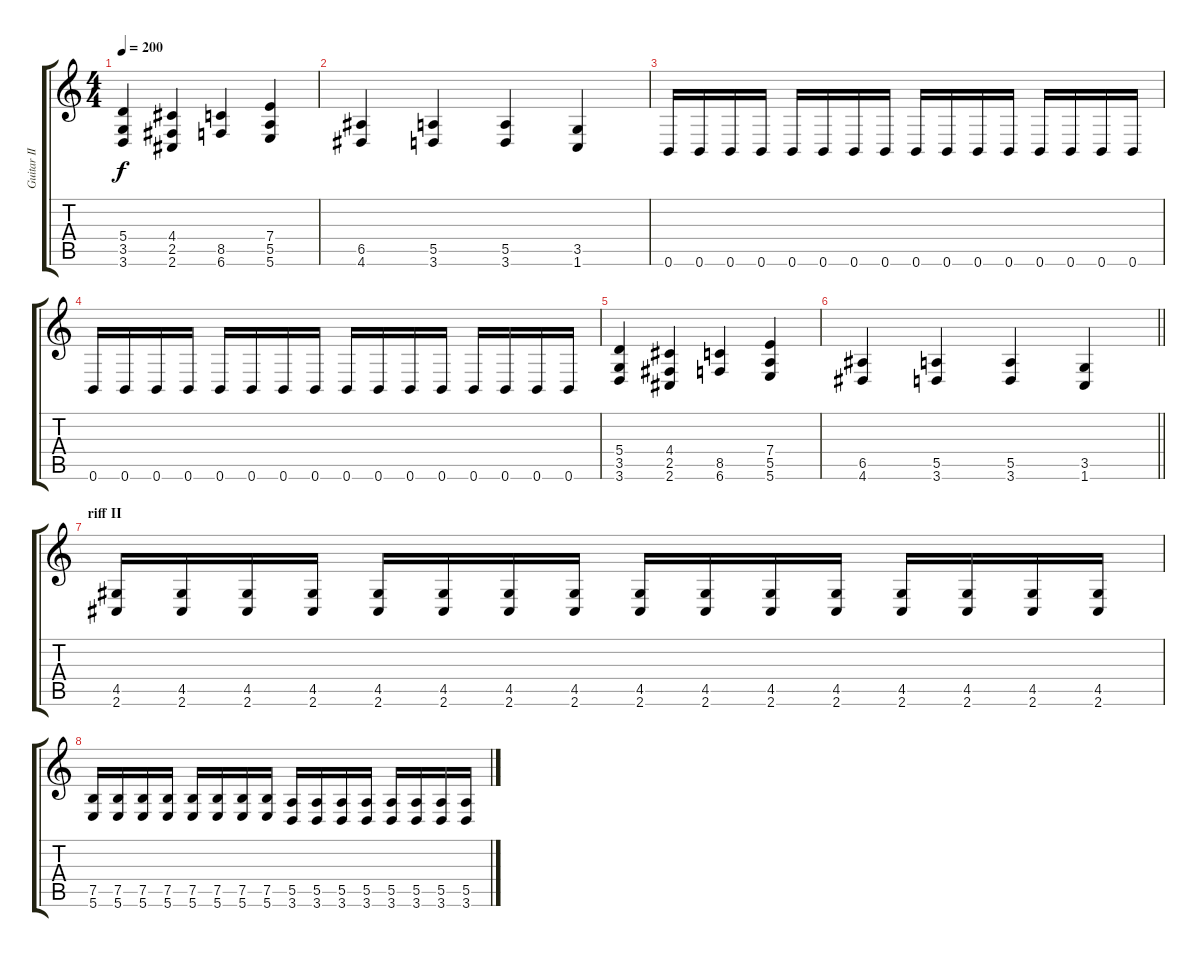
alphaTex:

\track ("Guitar II" "Guitar II") {instrument distortionguitar}
\staff {score tabs}
\tuning (B3 Gb3 D3 A2 E2 B1) {hide}
\ts (4 4)
\tempo 200
\clef g2
\ks c
(5.4 3.5 3.6).4{dy f} (4.4 2.5 2.6).4 (8.5 6.6).4 (7.4 5.5 5.6).4 |
(6.5 4.6).4 (5.5 3.6).4 (5.5 3.6).4 (3.5 1.6).4 |
0.6.16 0.6.16 0.6.16 0.6.16 0.6.16 0.6.16 0.6.16 0.6.16 0.6.16 0.6.16 0.6.16 0.6.16 0.6.16 0.6.16 0.6.16 0.6.16 |
0.6.16 0.6.16 0.6.16 0.6.16 0.6.16 0.6.16 0.6.16 0.6.16 0.6.16 0.6.16 0.6.16 0.6.16 0.6.16 0.6.16 0.6.16 0.6.16 |
(5.4 3.5 3.6).4 (4.4 2.5 2.6).4 (8.5 6.6).4 (7.4 5.5 5.6).4 |
\barLineRight lightlight
(6.5 4.6).4 (5.5 3.6).4 (5.5 3.6).4 (3.5 1.6).4 |
\section ("" "riff II")
(4.5 2.6).16 (4.5 2.6).16 (4.5 2.6).16 (4.5 2.6).16 (4.5 2.6).16 (4.5 2.6).16 (4.5 2.6).16 (4.5 2.6).16 (4.5 2.6).16 (4.5 2.6).16 (4.5 2.6).16 (4.5 2.6).16 (4.5 2.6).16 (4.5 2.6).16 (4.5 2.6).16 (4.5 2.6).16 |
(7.5 5.6).16 (7.5 5.6).16 (7.5 5.6).16 (7.5 5.6).16 (7.5 5.6).16 (7.5 5.6).16 (7.5 5.6).16 (7.5 5.6).16 (5.5 3.6).16 (5.5 3.6).16 (5.5 3.6).16 (5.5 3.6).16 (5.5 3.6).16 (5.5 3.6).16 (5.5 3.6).16 (5.5 3.6).16
